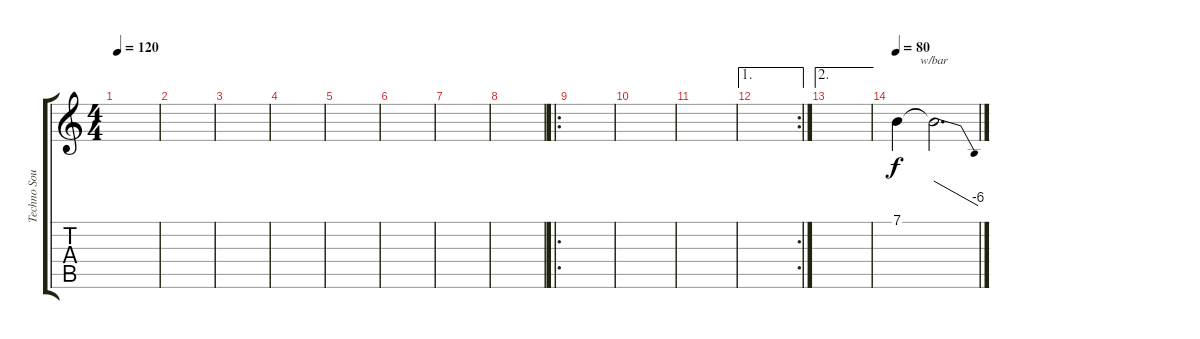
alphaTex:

\track ("Techno Sound" "Techno Sou") {instrument lead5charang}
\staff {score tabs}
\tuning (E4 B3 G3 D3 A2 E2) {hide}
\ts (4 4)
\tempo 120
\clef g2
\ks c
|
|
|
|
|
|
|
|
\ro
|
|
|
\ae 1
\rc 2
|
\ae 2
|
\tempo 80
7.1.4 7.1{t}.2{d tbe (dive default 0 0 60 -24)}
